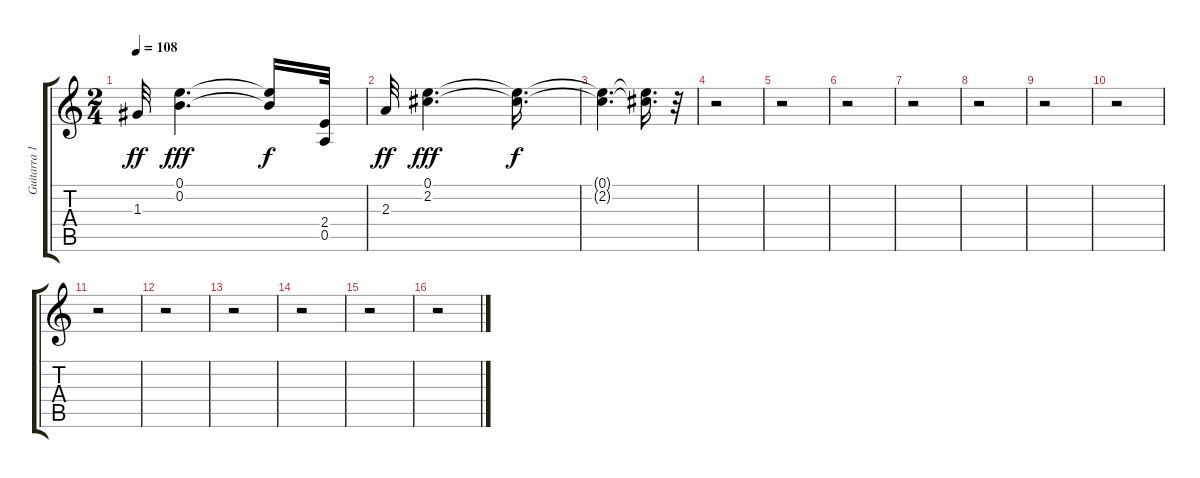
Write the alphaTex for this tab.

\track ("Guitarra 1" "Guitarra 1") {instrument acousticguitarsteel}
\staff {score tabs}
\tuning (E4 B3 G3 D3 A2 E2) {hide}
\ts (2 4)
\tempo 108
\clef g2
\ks c
1.3.32{dy ff} (0.1 0.2).4{d dy fff} (0.1{t} 0.2{t}).16{dy f} (2.4 0.5).32 |
2.3.32{dy ff} (0.1 2.2).4{d dy fff} (0.1{t} 2.2{t}).16{d dy f} |
(0.1{t} 2.2{t}).4{d} (0.1{t} 2.2{t}).16{d} r.32 |
r.2 |
r.2 |
r.2 |
r.2 |
r.2 |
r.2 |
r.2 |
r.2 |
r.2 |
r.2 |
r.2 |
r.2 |
r.2
